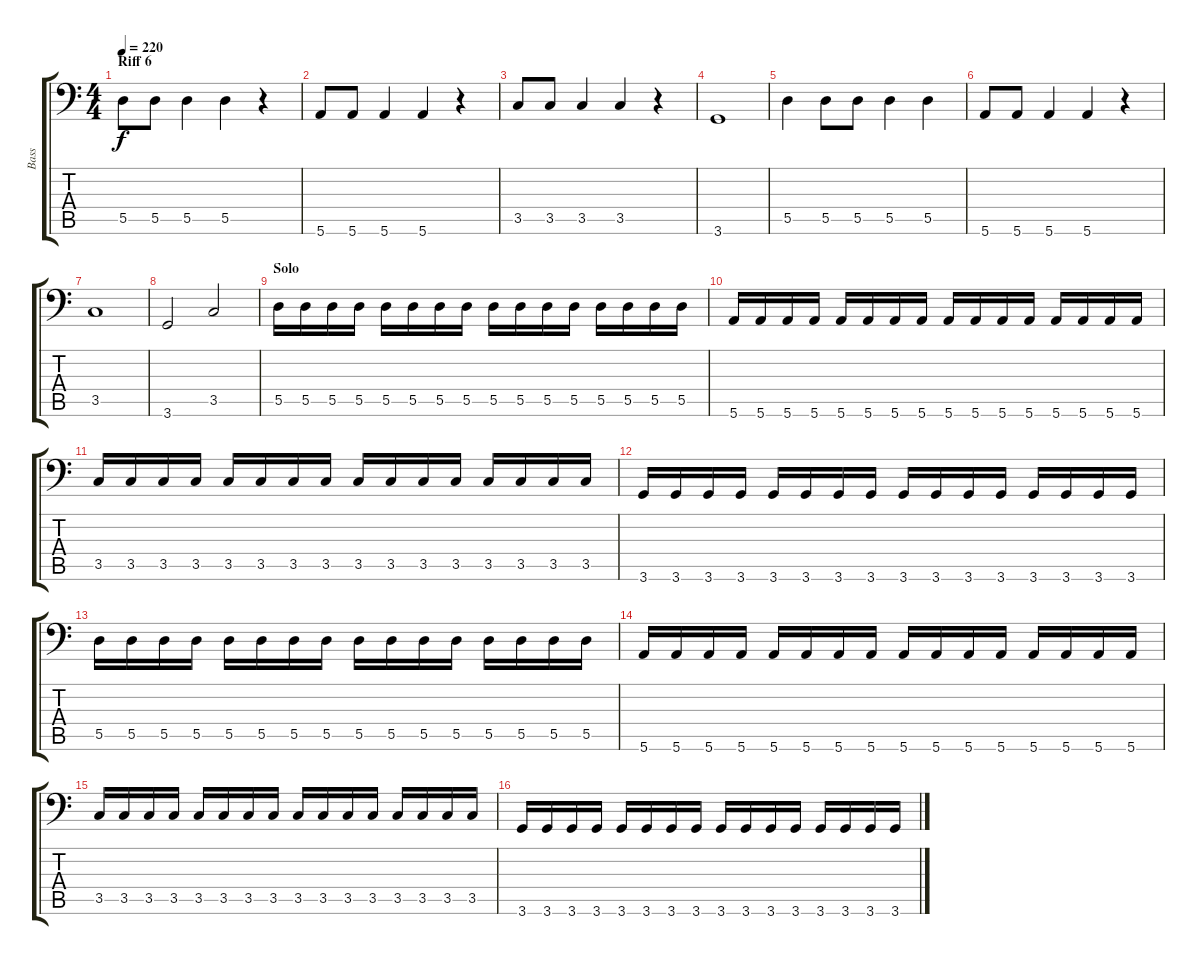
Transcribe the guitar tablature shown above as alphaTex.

\track ("Bass" "Bass") {instrument electricbasspick}
\staff {score tabs}
\tuning (E3 B2 G2 D2 A1 E1) {hide}
\ts (4 4)
\section ("" "Riff 6")
\tempo 220
\clef f4
\ks c
5.5.8{dy f} 5.5.8 5.5.4 5.5.4 r.4 |
5.6.8 5.6.8 5.6.4 5.6.4 r.4 |
3.5.8 3.5.8 3.5.4 3.5.4 r.4 |
3.6.1 |
5.5.4 5.5.8 5.5.8 5.5.4 5.5.4 |
5.6.8 5.6.8 5.6.4 5.6.4 r.4 |
3.5.1 |
3.6.2 3.5.2 |
\section ("" "Solo ")
5.5.16 5.5.16 5.5.16 5.5.16 5.5.16 5.5.16 5.5.16 5.5.16 5.5.16 5.5.16 5.5.16 5.5.16 5.5.16 5.5.16 5.5.16 5.5.16 |
5.6.16 5.6.16 5.6.16 5.6.16 5.6.16 5.6.16 5.6.16 5.6.16 5.6.16 5.6.16 5.6.16 5.6.16 5.6.16 5.6.16 5.6.16 5.6.16 |
3.5.16 3.5.16 3.5.16 3.5.16 3.5.16 3.5.16 3.5.16 3.5.16 3.5.16 3.5.16 3.5.16 3.5.16 3.5.16 3.5.16 3.5.16 3.5.16 |
3.6.16 3.6.16 3.6.16 3.6.16 3.6.16 3.6.16 3.6.16 3.6.16 3.6.16 3.6.16 3.6.16 3.6.16 3.6.16 3.6.16 3.6.16 3.6.16 |
5.5.16 5.5.16 5.5.16 5.5.16 5.5.16 5.5.16 5.5.16 5.5.16 5.5.16 5.5.16 5.5.16 5.5.16 5.5.16 5.5.16 5.5.16 5.5.16 |
5.6.16 5.6.16 5.6.16 5.6.16 5.6.16 5.6.16 5.6.16 5.6.16 5.6.16 5.6.16 5.6.16 5.6.16 5.6.16 5.6.16 5.6.16 5.6.16 |
3.5.16 3.5.16 3.5.16 3.5.16 3.5.16 3.5.16 3.5.16 3.5.16 3.5.16 3.5.16 3.5.16 3.5.16 3.5.16 3.5.16 3.5.16 3.5.16 |
3.6.16 3.6.16 3.6.16 3.6.16 3.6.16 3.6.16 3.6.16 3.6.16 3.6.16 3.6.16 3.6.16 3.6.16 3.6.16 3.6.16 3.6.16 3.6.16
